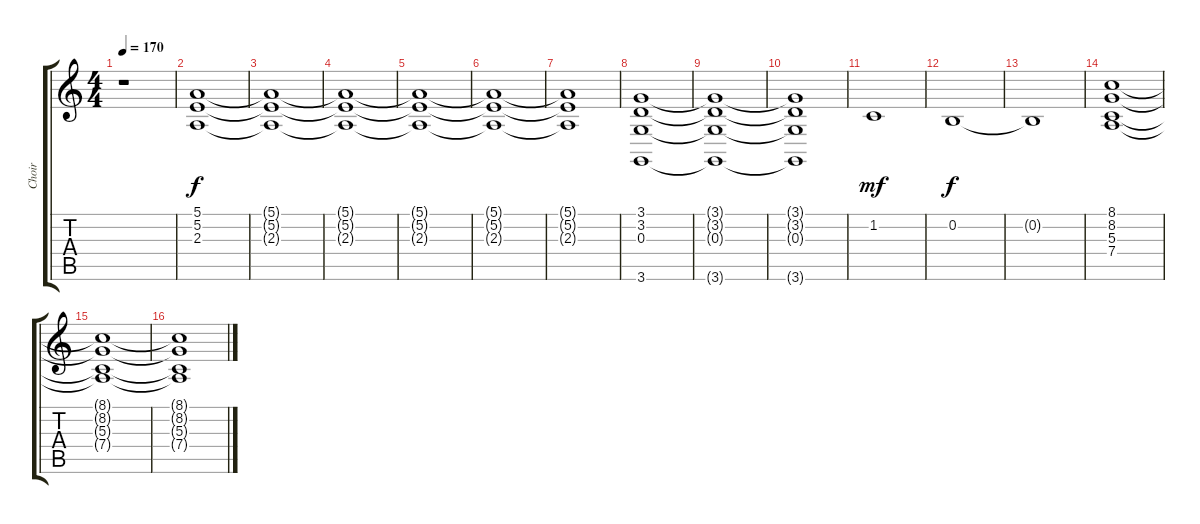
\track ("Choir" "Choir") {instrument choiraahs}
\staff {score tabs}
\tuning (E4 B3 G3 D3 A2 E2) {hide}
\ts (4 4)
\tempo 170
\clef g2
\ks c
r.1{dy f instrument choiraahs} |
(5.1 5.2 2.3).1 |
(5.1{t} 5.2{t} 2.3{t}).1 |
(5.1{t} 5.2{t} 2.3{t}).1 |
(5.1{t} 5.2{t} 2.3{t}).1 |
(5.1{t} 5.2{t} 2.3{t}).1 |
(5.1{t} 5.2{t} 2.3{t}).1 |
(3.1 3.2 0.3 3.6).1 |
(3.1{t} 3.2{t} 0.3{t} 3.6{t}).1 |
(3.1{t} 3.2{t} 0.3{t} 3.6{t}).1 |
1.2.1{dy mf} |
0.2.1{dy f} |
0.2{t}.1 |
(8.1 8.2 5.3 7.4).1 |
(8.1{t} 8.2{t} 5.3{t} 7.4{t}).1 |
(8.1{t} 8.2{t} 5.3{t} 7.4{t}).1
